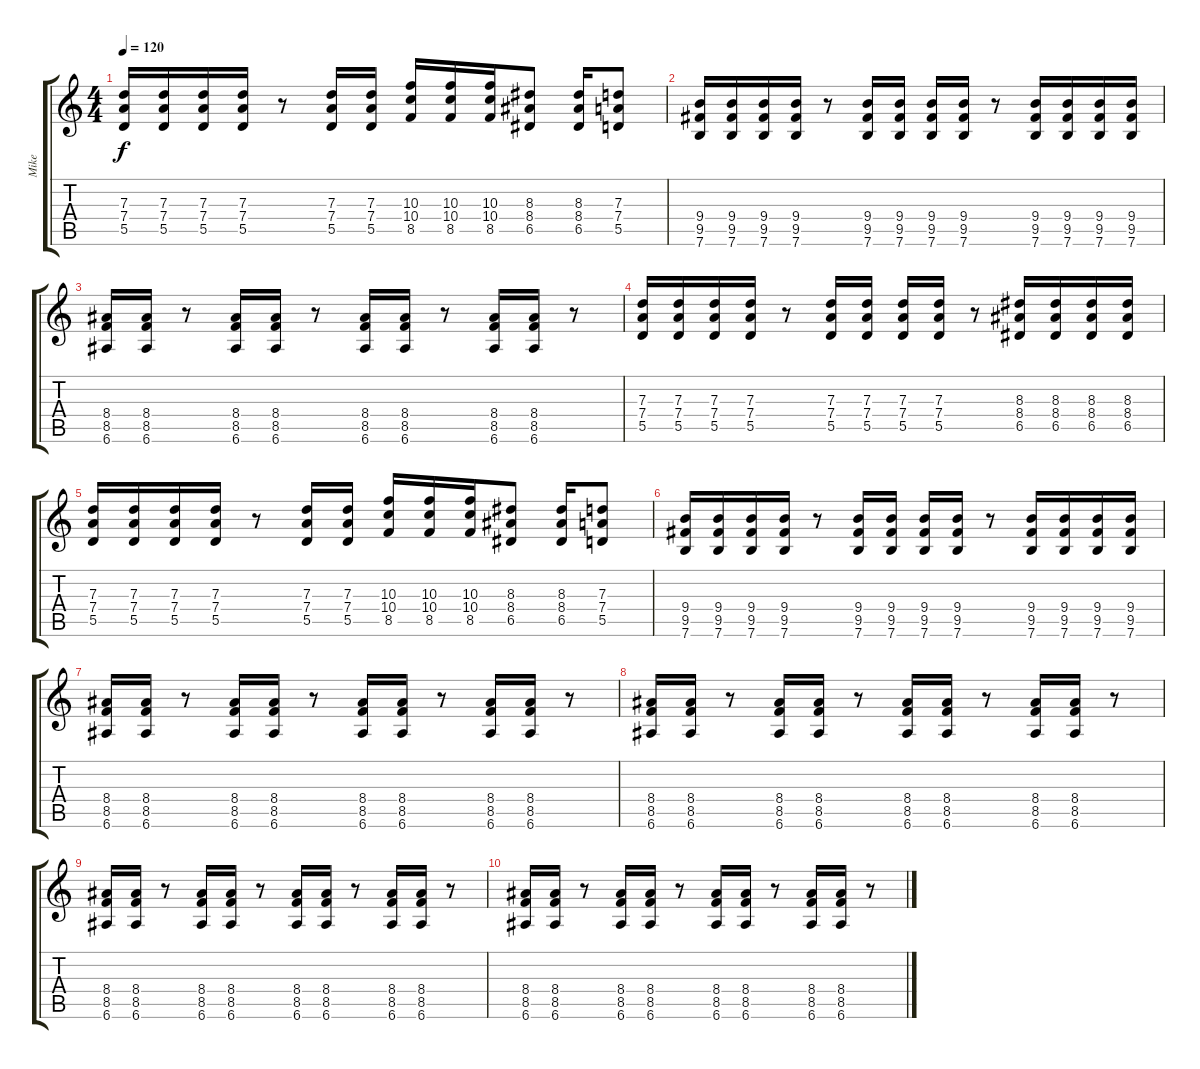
\track ("Mike" "Mike") {instrument overdrivenguitar}
\staff {score tabs}
\tuning (E4 B3 G3 D3 A2 E2) {hide}
\ts (4 4)
\tempo 120
\clef g2
\ks c
(7.3 7.4 5.5).16{dy f} (7.3 7.4 5.5).16 (7.3 7.4 5.5).16 (7.3 7.4 5.5).16 r.8 (7.3 7.4 5.5).16 (7.3 7.4 5.5).16 (10.3 10.4 8.5).16 (10.3 10.4 8.5).16 (10.3 10.4 8.5).16 (8.3 8.4 6.5).8 (8.3 8.4 6.5).16 (7.3 7.4 5.5).8 |
(9.4 9.5 7.6).16 (9.4 9.5 7.6).16 (9.4 9.5 7.6).16 (9.4 9.5 7.6).16 r.8 (9.4 9.5 7.6).16 (9.4 9.5 7.6).16 (9.4 9.5 7.6).16 (9.4 9.5 7.6).16 r.8 (9.4 9.5 7.6).16 (9.4 9.5 7.6).16 (9.4 9.5 7.6).16 (9.4 9.5 7.6).16 |
(8.4 8.5 6.6).16 (8.4 8.5 6.6).16 r.8 (8.4 8.5 6.6).16 (8.4 8.5 6.6).16 r.8 (8.4 8.5 6.6).16 (8.4 8.5 6.6).16 r.8 (8.4 8.5 6.6).16 (8.4 8.5 6.6).16 r.8 |
(7.3 7.4 5.5).16 (7.3 7.4 5.5).16 (7.3 7.4 5.5).16 (7.3 7.4 5.5).16 r.8 (7.3 7.4 5.5).16 (7.3 7.4 5.5).16 (7.3 7.4 5.5).16 (7.3 7.4 5.5).16 r.8 (8.3 8.4 6.5).16 (8.3 8.4 6.5).16 (8.3 8.4 6.5).16 (8.3 8.4 6.5).16 |
(7.3 7.4 5.5).16 (7.3 7.4 5.5).16 (7.3 7.4 5.5).16 (7.3 7.4 5.5).16 r.8 (7.3 7.4 5.5).16 (7.3 7.4 5.5).16 (10.3 10.4 8.5).16 (10.3 10.4 8.5).16 (10.3 10.4 8.5).16 (8.3 8.4 6.5).8 (8.3 8.4 6.5).16 (7.3 7.4 5.5).8 |
(9.4 9.5 7.6).16 (9.4 9.5 7.6).16 (9.4 9.5 7.6).16 (9.4 9.5 7.6).16 r.8 (9.4 9.5 7.6).16 (9.4 9.5 7.6).16 (9.4 9.5 7.6).16 (9.4 9.5 7.6).16 r.8 (9.4 9.5 7.6).16 (9.4 9.5 7.6).16 (9.4 9.5 7.6).16 (9.4 9.5 7.6).16 |
(8.4 8.5 6.6).16 (8.4 8.5 6.6).16 r.8 (8.4 8.5 6.6).16 (8.4 8.5 6.6).16 r.8 (8.4 8.5 6.6).16 (8.4 8.5 6.6).16 r.8 (8.4 8.5 6.6).16 (8.4 8.5 6.6).16 r.8 |
(8.4 8.5 6.6).16 (8.4 8.5 6.6).16 r.8 (8.4 8.5 6.6).16 (8.4 8.5 6.6).16 r.8 (8.4 8.5 6.6).16 (8.4 8.5 6.6).16 r.8 (8.4 8.5 6.6).16 (8.4 8.5 6.6).16 r.8 |
(8.4 8.5 6.6).16 (8.4 8.5 6.6).16 r.8 (8.4 8.5 6.6).16 (8.4 8.5 6.6).16 r.8 (8.4 8.5 6.6).16 (8.4 8.5 6.6).16 r.8 (8.4 8.5 6.6).16 (8.4 8.5 6.6).16 r.8 |
(8.4 8.5 6.6).16 (8.4 8.5 6.6).16 r.8 (8.4 8.5 6.6).16 (8.4 8.5 6.6).16 r.8 (8.4 8.5 6.6).16 (8.4 8.5 6.6).16 r.8 (8.4 8.5 6.6).16 (8.4 8.5 6.6).16 r.8
